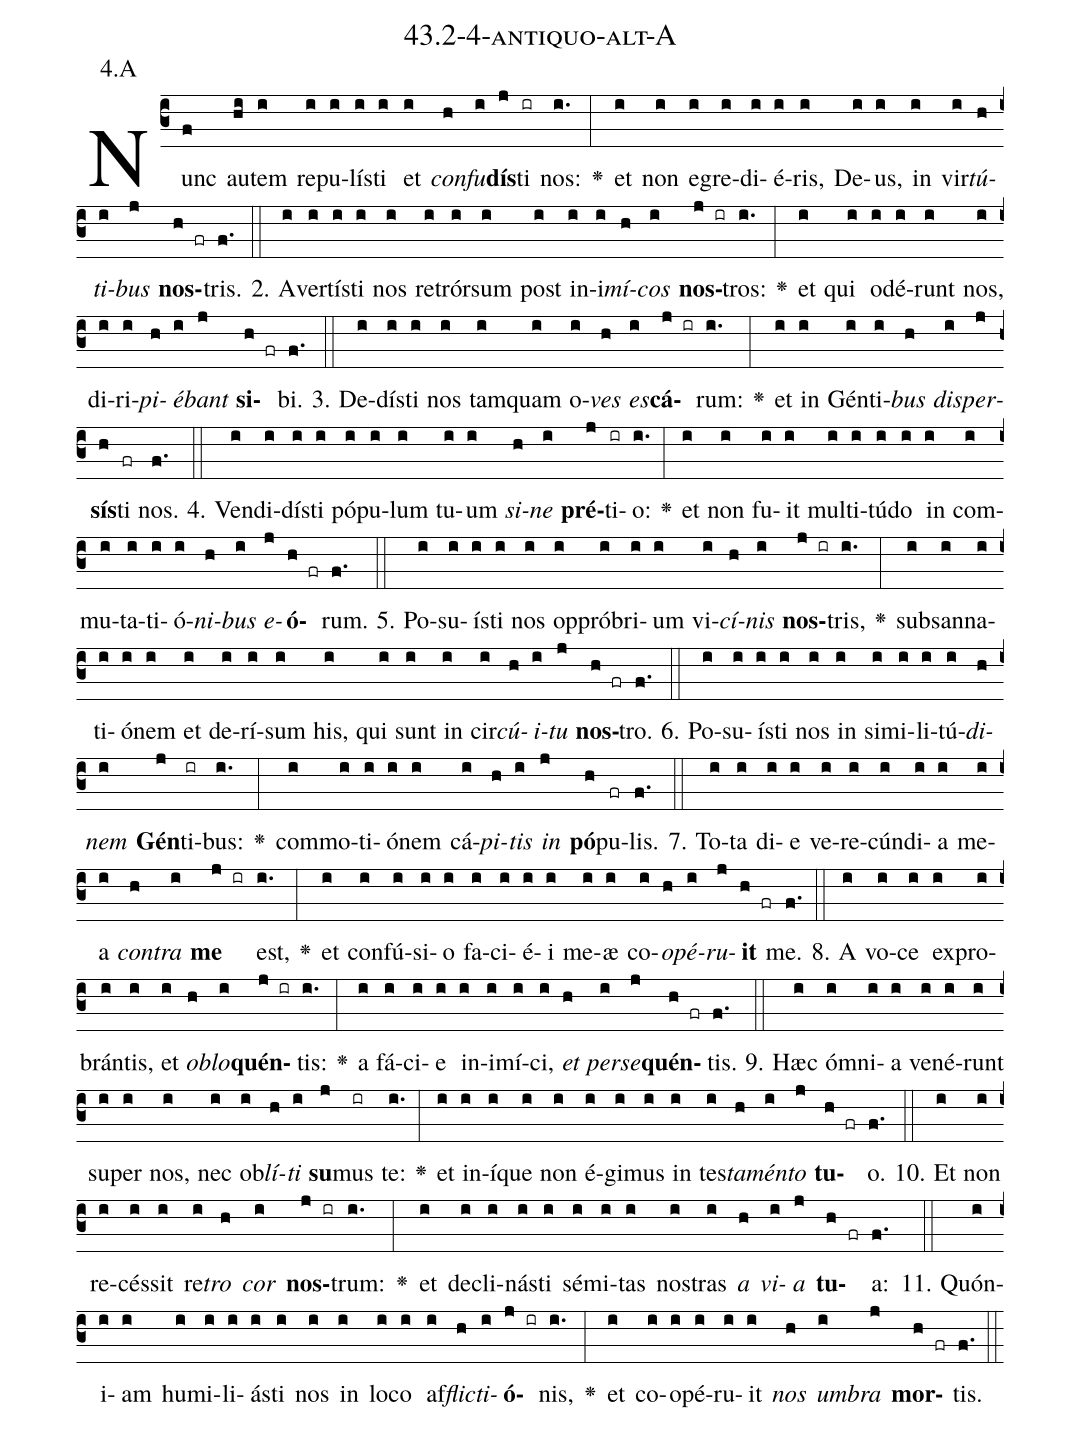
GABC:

name: 43.2-4-antiquo-alt-A;
annotation: 4.A;
%%
(c3)Nunc(f) au(hi)tem(i) re(i)pu(i)lís(i)ti(i) et(i) <i>con</i>(h)<i>fu</i>(i)<b>dís</b>(j)ti(ir) nos:(i.) <v>\greheightstar</v>(:) et(i) non(i) e(i)gre(i)di(i)é(i)ris,(i) De(i)us,(i) in(i) vir(i)<i>tú</i>(h)<i>ti</i>(i)<i>bus</i>(j) <b>nos</b>(h fr)tris.(f.) (::)
2. A(i)ver(i)tís(i)ti(i) nos(i) re(i)trór(i)sum(i) post(i) in(i)i(i)<i>mí</i>(h)<i>cos</i>(i) <b>nos</b>(j ir)tros:(i.) <v>\greheightstar</v>(:) et(i) qui(i) o(i)dé(i)runt(i) nos,(i) di(i)ri(i)<i>pi</i>(h)<i>é</i>(i)<i>bant</i>(j) <b>si</b>(h fr)bi.(f.) (::)
3. De(i)dís(i)ti(i) nos(i) tam(i)quam(i) o(i)<i>ves</i>(h) <i>es</i>(i)<b>cá</b>(j ir)rum:(i.) <v>\greheightstar</v>(:) et(i) in(i) Gén(i)ti(i)<i>bus</i>(h) <i>di</i>(i)<i>sper</i>(j)<b>sís</b>(h)ti(fr) nos.(f.) (::)
4. Ven(i)di(i)dís(i)ti(i) pó(i)pu(i)lum(i) tu(i)um(i) <i>si</i>(h)<i>ne</i>(i) <b>pré</b>(j)ti(ir)o:(i.) <v>\greheightstar</v>(:) et(i) non(i) fu(i)it(i) mul(i)ti(i)tú(i)do(i) in(i) com(i)mu(i)ta(i)ti(i)ó(i)<i>ni</i>(h)<i>bus</i>(i) <i>e</i>(j)<b>ó</b>(h fr)rum.(f.) (::)
5. Po(i)su(i)ís(i)ti(i) nos(i) op(i)pró(i)bri(i)um(i) vi(i)<i>cí</i>(h)<i>nis</i>(i) <b>nos</b>(j ir)tris,(i.) <v>\greheightstar</v>(:) sub(i)san(i)na(i)ti(i)ó(i)nem(i) et(i) de(i)rí(i)sum(i) his,(i) qui(i) sunt(i) in(i) cir(i)<i>cú</i>(h)<i>i</i>(i)<i>tu</i>(j) <b>nos</b>(h fr)tro.(f.) (::)
6. Po(i)su(i)ís(i)ti(i) nos(i) in(i) si(i)mi(i)li(i)tú(i)<i>di</i>(h)<i>nem</i>(i) <b>Gén</b>(j)ti(ir)bus:(i.) <v>\greheightstar</v>(:) com(i)mo(i)ti(i)ó(i)nem(i) cá(i)<i>pi</i>(h)<i>tis</i>(i) <i>in</i>(j) <b>pó</b>(h)pu(fr)lis.(f.) (::)
7. To(i)ta(i) di(i)e(i) ve(i)re(i)cún(i)di(i)a(i) me(i)a(i) <i>con</i>(h)<i>tra</i>(i) <b>me</b>(j ir) est,(i.) <v>\greheightstar</v>(:) et(i) con(i)fú(i)si(i)o(i) fa(i)ci(i)é(i)i(i) me(i)æ(i) co(i)<i>o</i>(h)<i>pé</i>(i)<i>ru</i>(j)<b>it</b>(h fr) me.(f.) (::)
8. A(i) vo(i)ce(i) ex(i)pro(i)brán(i)tis,(i) et(i) <i>ob</i>(h)<i>lo</i>(i)<b>quén</b>(j ir)tis:(i.) <v>\greheightstar</v>(:) a(i) fá(i)ci(i)e(i) in(i)i(i)mí(i)ci,(i) <i>et</i>(h) <i>per</i>(i)<i>se</i>(j)<b>quén</b>(h fr)tis.(f.) (::)
9. Hæc(i) óm(i)ni(i)a(i) ve(i)né(i)runt(i) su(i)per(i) nos,(i) nec(i) ob(i)<i>lí</i>(h)<i>ti</i>(i) <b>su</b>(j)mus(ir) te:(i.) <v>\greheightstar</v>(:) et(i) in(i)í(i)que(i) non(i) é(i)gi(i)mus(i) in(i) tes(i)<i>ta</i>(h)<i>mén</i>(i)<i>to</i>(j) <b>tu</b>(h fr)o.(f.) (::)
10. Et(i) non(i) re(i)cés(i)sit(i) re(i)<i>tro</i>(h) <i>cor</i>(i) <b>nos</b>(j ir)trum:(i.) <v>\greheightstar</v>(:) et(i) de(i)cli(i)nás(i)ti(i) sé(i)mi(i)tas(i) nos(i)tras(i) <i>a</i>(h) <i>vi</i>(i)<i>a</i>(j) <b>tu</b>(h fr)a:(f.) (::)
11. Quón(i)i(i)am(i) hu(i)mi(i)li(i)ás(i)ti(i) nos(i) in(i) lo(i)co(i) af(i)<i>flic</i>(h)<i>ti</i>(i)<b>ó</b>(j ir)nis,(i.) <v>\greheightstar</v>(:) et(i) co(i)o(i)pé(i)ru(i)it(i) <i>nos</i>(h) <i>um</i>(i)<i>bra</i>(j) <b>mor</b>(h fr)tis.(f.) (::)
